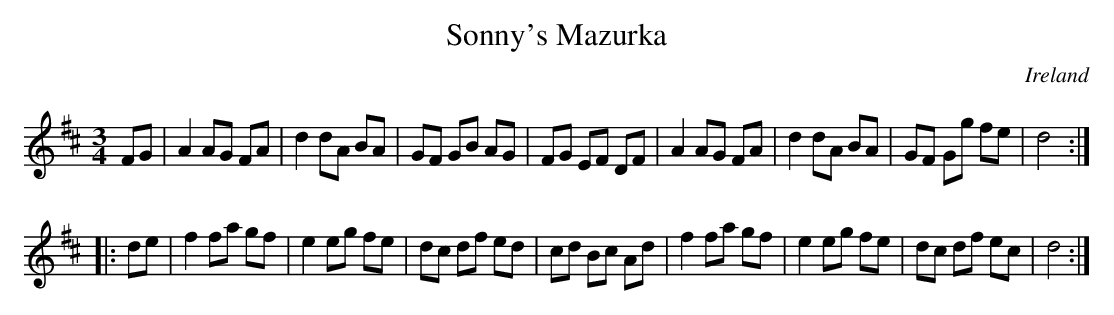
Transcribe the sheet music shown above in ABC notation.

X:1
T:Sonny's Mazurka
O:Ireland
M:3/4
K:D
FG |\
A2 AG FA | d2 dA BA | GF GB AG | FG EF DF |\
A2 AG FA | d2 dA BA | GF Gg fe | d4 :|
|: de |\
f2 fa gf | e2 eg fe | dc df ed | cd Bc Ad |\
f2 fa gf | e2 eg fe | dc df ec | d4 :|
